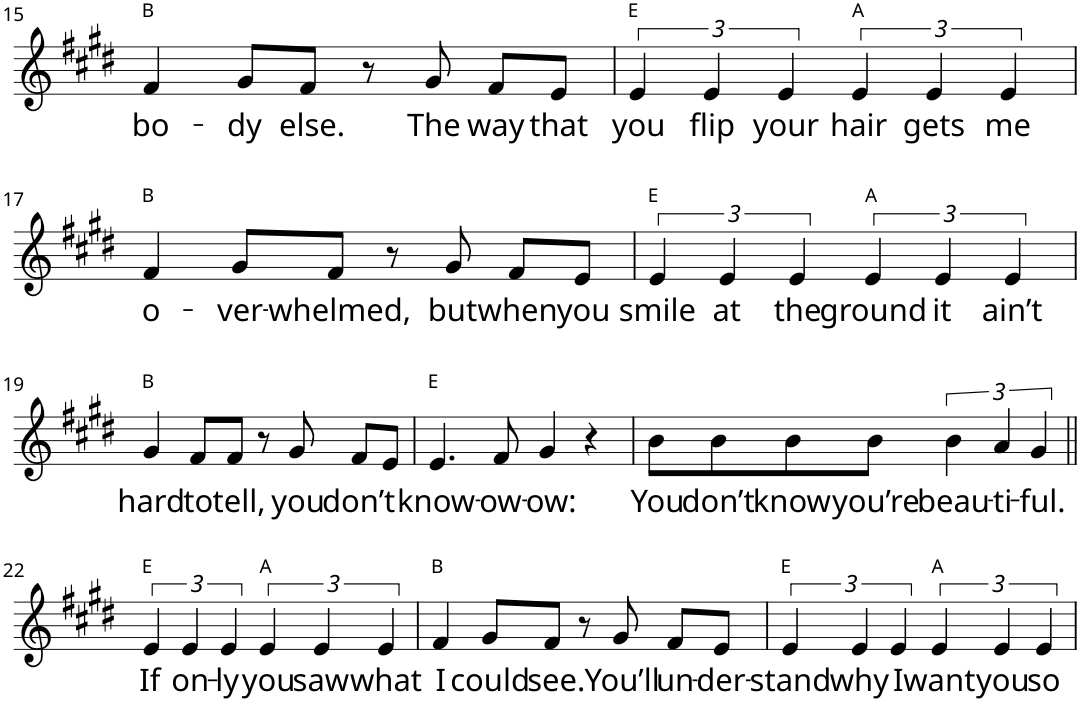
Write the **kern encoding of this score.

**kern	**text	**harte
*part1	*part1	*part1
*staff1	*staff1	*
*I"P1	*	*
!!LO:PB:g=z
*clefG2	*	*
*k[f#c#g#d#]	*	*
*M4/4	*	*
=15	=15	=15
!	!LO:LY:b	!
4f#/	bo-	B:maj
!	!LO:LY:b	!
8g#/L	-dy	.
!	!LO:LY:b	!
8f#/J	else.	.
8r	.	.
!	!LO:LY:b	!
8g#/	The	.
!	!LO:LY:b	!
8f#/L	way	.
!	!LO:LY:b	!
8e/J	that	.
=16	=16	=16
!	!LO:LY:b	!
6e/	you	E:maj
!	!LO:LY:b	!
6e/	flip	.
!	!LO:LY:b	!
6e/	your	.
!	!LO:LY:b	!
6e/	hair	A:maj
!	!LO:LY:b	!
6e/	gets	.
!	!LO:LY:b	!
6e/	me	.
!!LO:LB:g=z
=17	=17	=17
!	!LO:LY:b	!
4f#/	o-	B:maj
!	!LO:LY:b	!
8g#/L	-ver-	.
!	!LO:LY:b	!
8f#/J	-whelmed,	.
8r	.	.
!	!LO:LY:b	!
8g#/	but	.
!	!LO:LY:b	!
8f#/L	when	.
!	!LO:LY:b	!
8e/J	you	.
=18	=18	=18
!	!LO:LY:b	!
6e/	smile	E:maj
!	!LO:LY:b	!
6e/	at	.
!	!LO:LY:b	!
6e/	the	.
!	!LO:LY:b	!
6e/	ground	A:maj
!	!LO:LY:b	!
6e/	it	.
!	!LO:LY:b	!
6e/	ain’t	.
!!LO:LB:g=z
=19	=19	=19
!	!LO:LY:b	!
4g#/	hard	B:maj
!	!LO:LY:b	!
8f#/L	to	.
!	!LO:LY:b	!
8f#/J	tell,	.
8r	.	.
!	!LO:LY:b	!
8g#/	you	.
!	!LO:LY:b	!
8f#/L	don’t	.
8e/J	.	.
=20	=20	=20
!	!LO:LY:b	!
4.e/	know-	E:maj
!	!LO:LY:b	!
8f#/	-ow-	.
!	!LO:LY:b	!
4g#/	-ow:	.
4r	.	.
=21	=21	=21
!	!LO:LY:b	!
8b\L	You	.
!	!LO:LY:b	!
8b\	don’t	.
!	!LO:LY:b	!
8b\	know	.
!	!LO:LY:b	!
8b\J	you’re	.
!	!LO:LY:b	!
6b\	beau-	.
!	!LO:LY:b	!
6a/	-ti-	.
!	!LO:LY:b	!
6g#/	-ful.	.
!!LO:LB:g=z
=22||	=22||	=22||
!	!LO:LY:b	!
6e/	If	E:maj
!	!LO:LY:b	!
6e/	on-	.
!	!LO:LY:b	!
6e/	-ly	.
!	!LO:LY:b	!
6e/	you	A:maj
!	!LO:LY:b	!
6e/	saw	.
!	!LO:LY:b	!
6e/	what	.
=23	=23	=23
!	!LO:LY:b	!
4f#/	I	B:maj
!	!LO:LY:b	!
8g#/L	could	.
!	!LO:LY:b	!
8f#/J	see.	.
8r	.	.
!	!LO:LY:b	!
8g#/	You’ll	.
!	!LO:LY:b	!
8f#/L	un-	.
!	!LO:LY:b	!
8e/J	-der-	.
=24	=24	=24
!	!LO:LY:b	!
6e/	-stand	E:maj
!	!LO:LY:b	!
6e/	why	.
!	!LO:LY:b	!
6e/	I	.
!	!LO:LY:b	!
6e/	want	A:maj
!	!LO:LY:b	!
6e/	you	.
!	!LO:LY:b	!
6e/	so	.
=	=	=
*-	*-	*-
